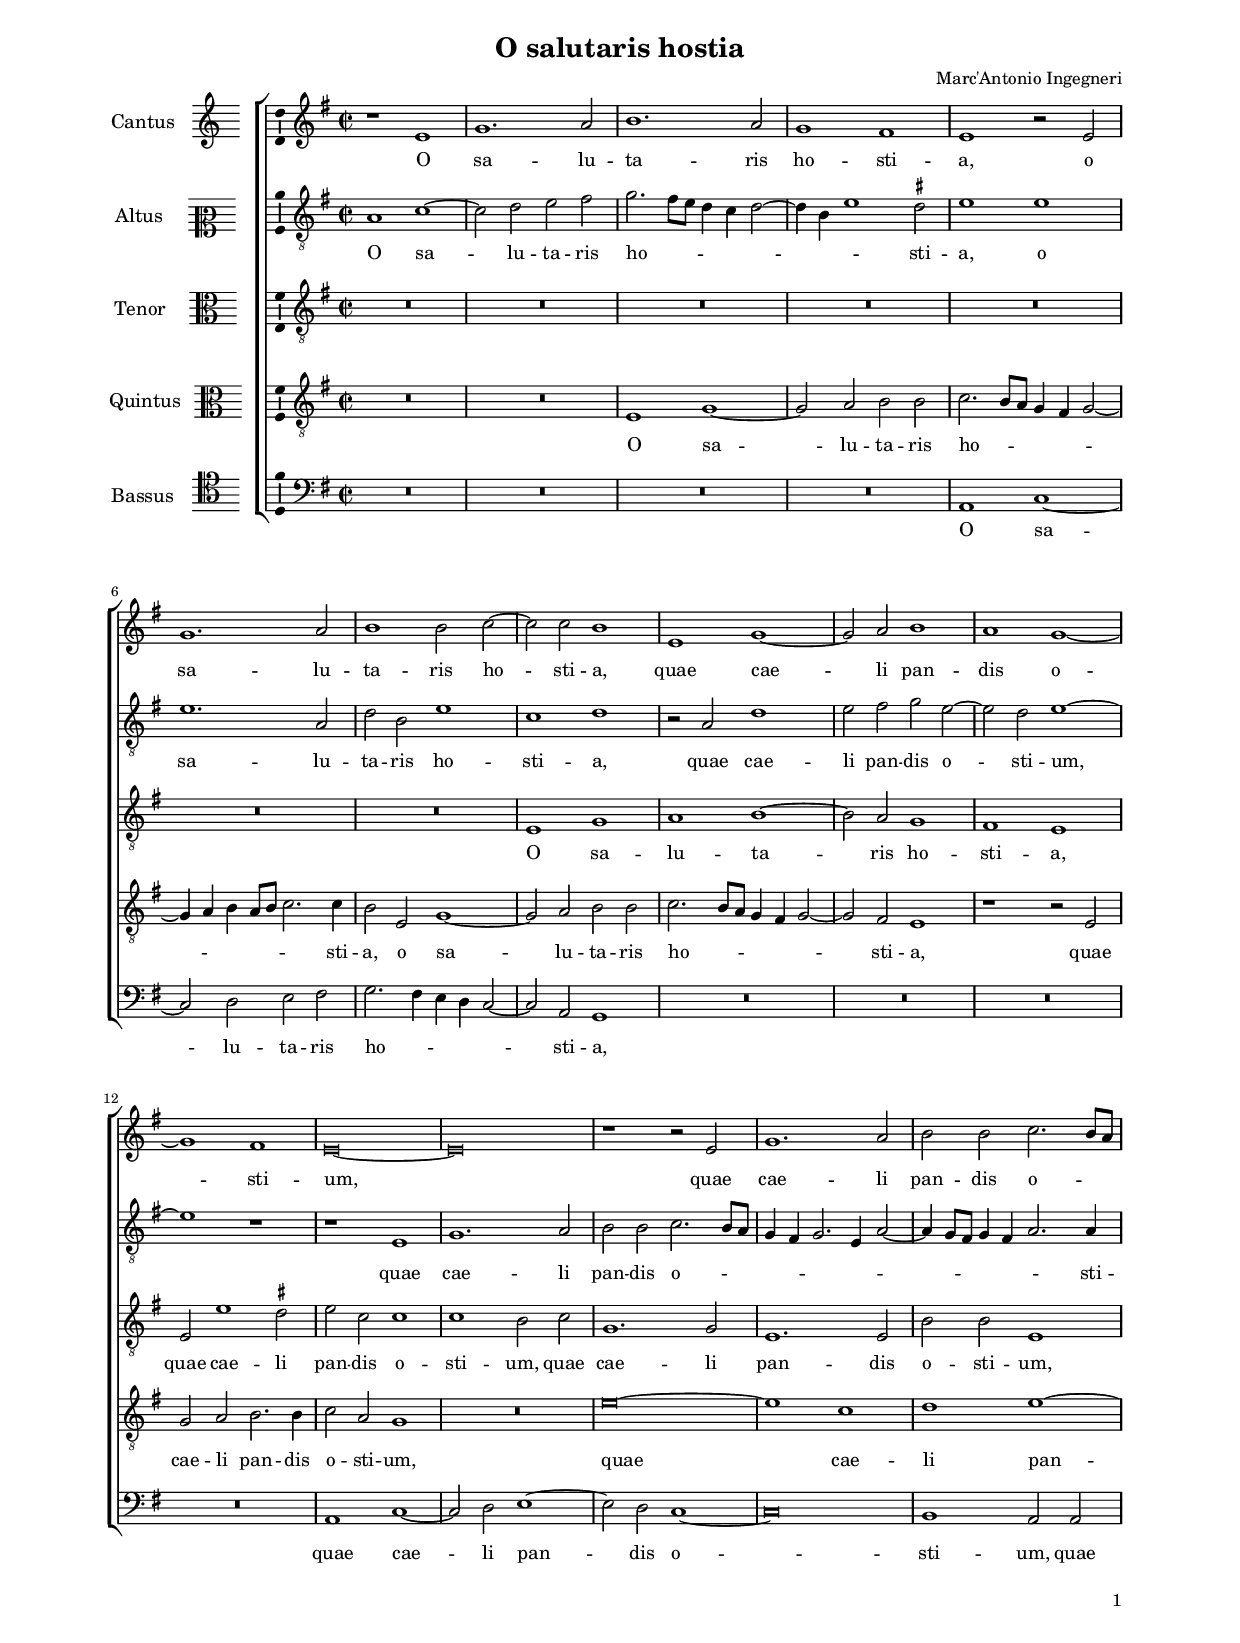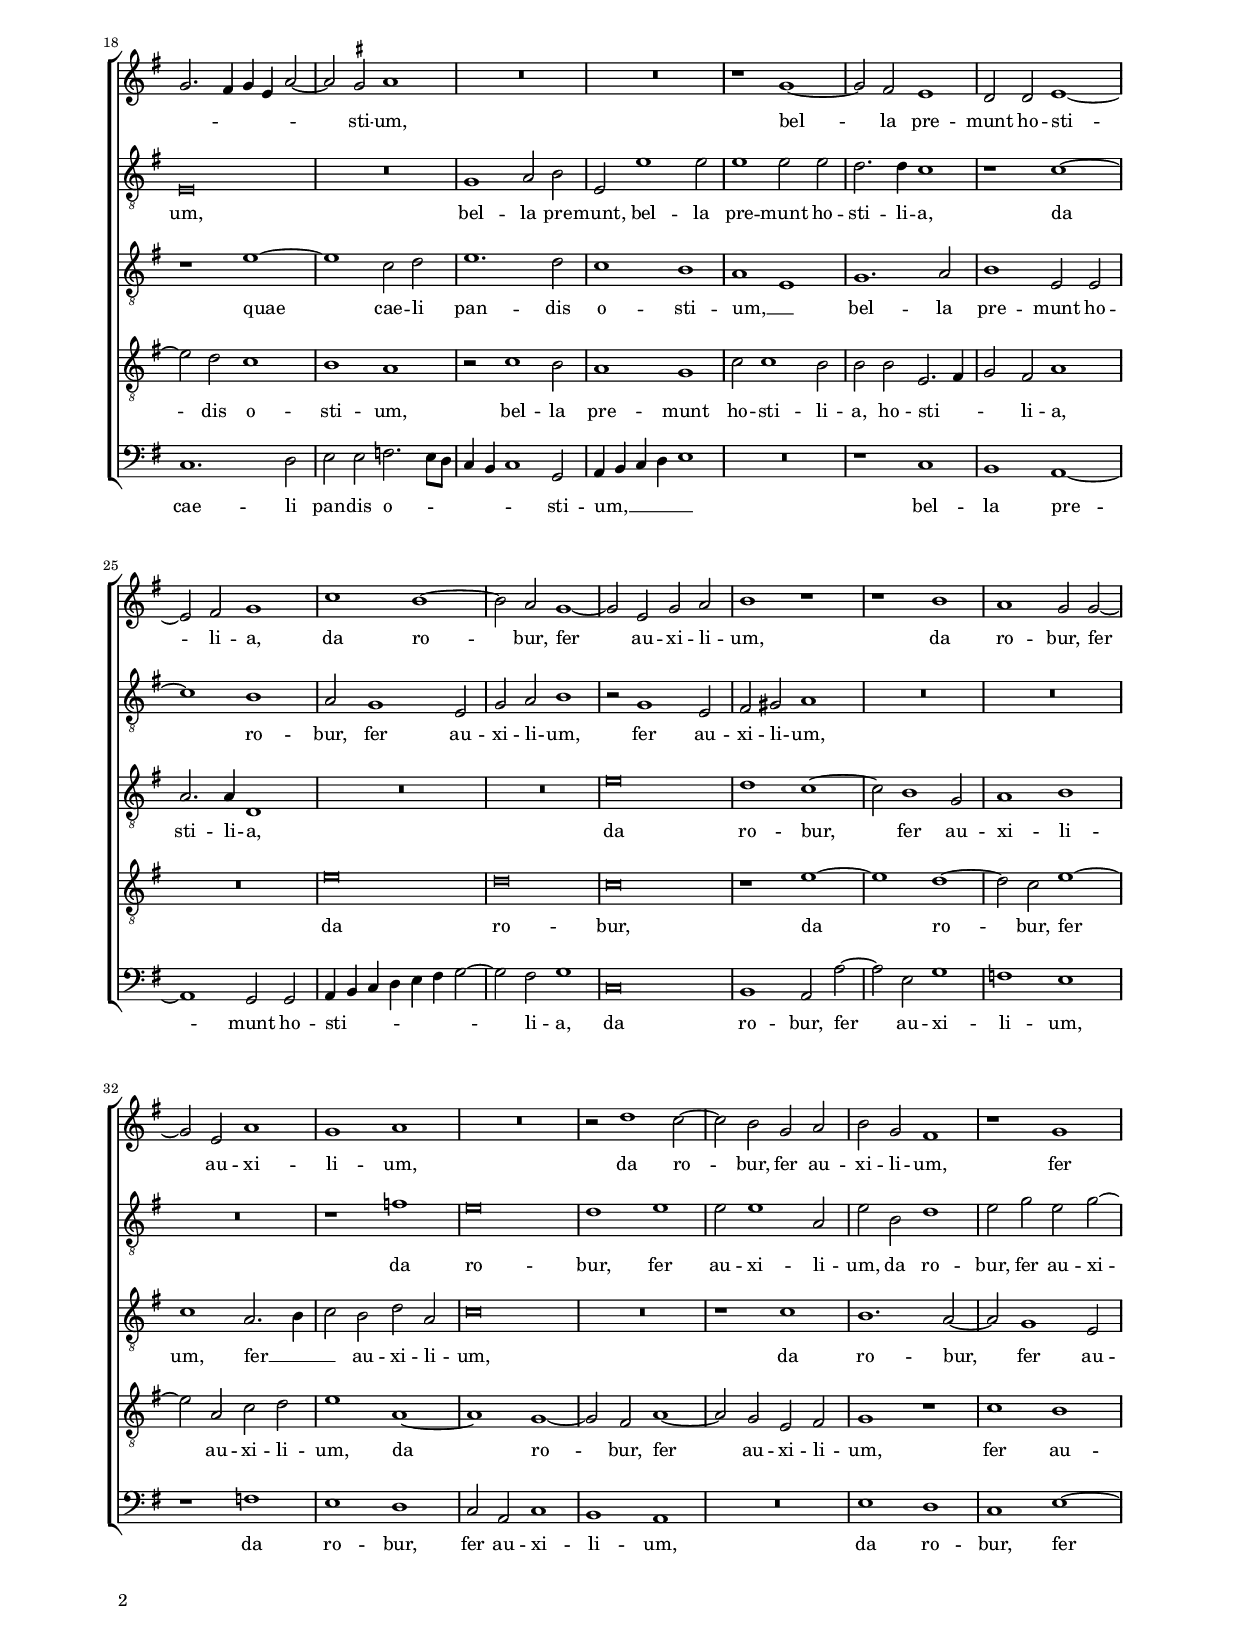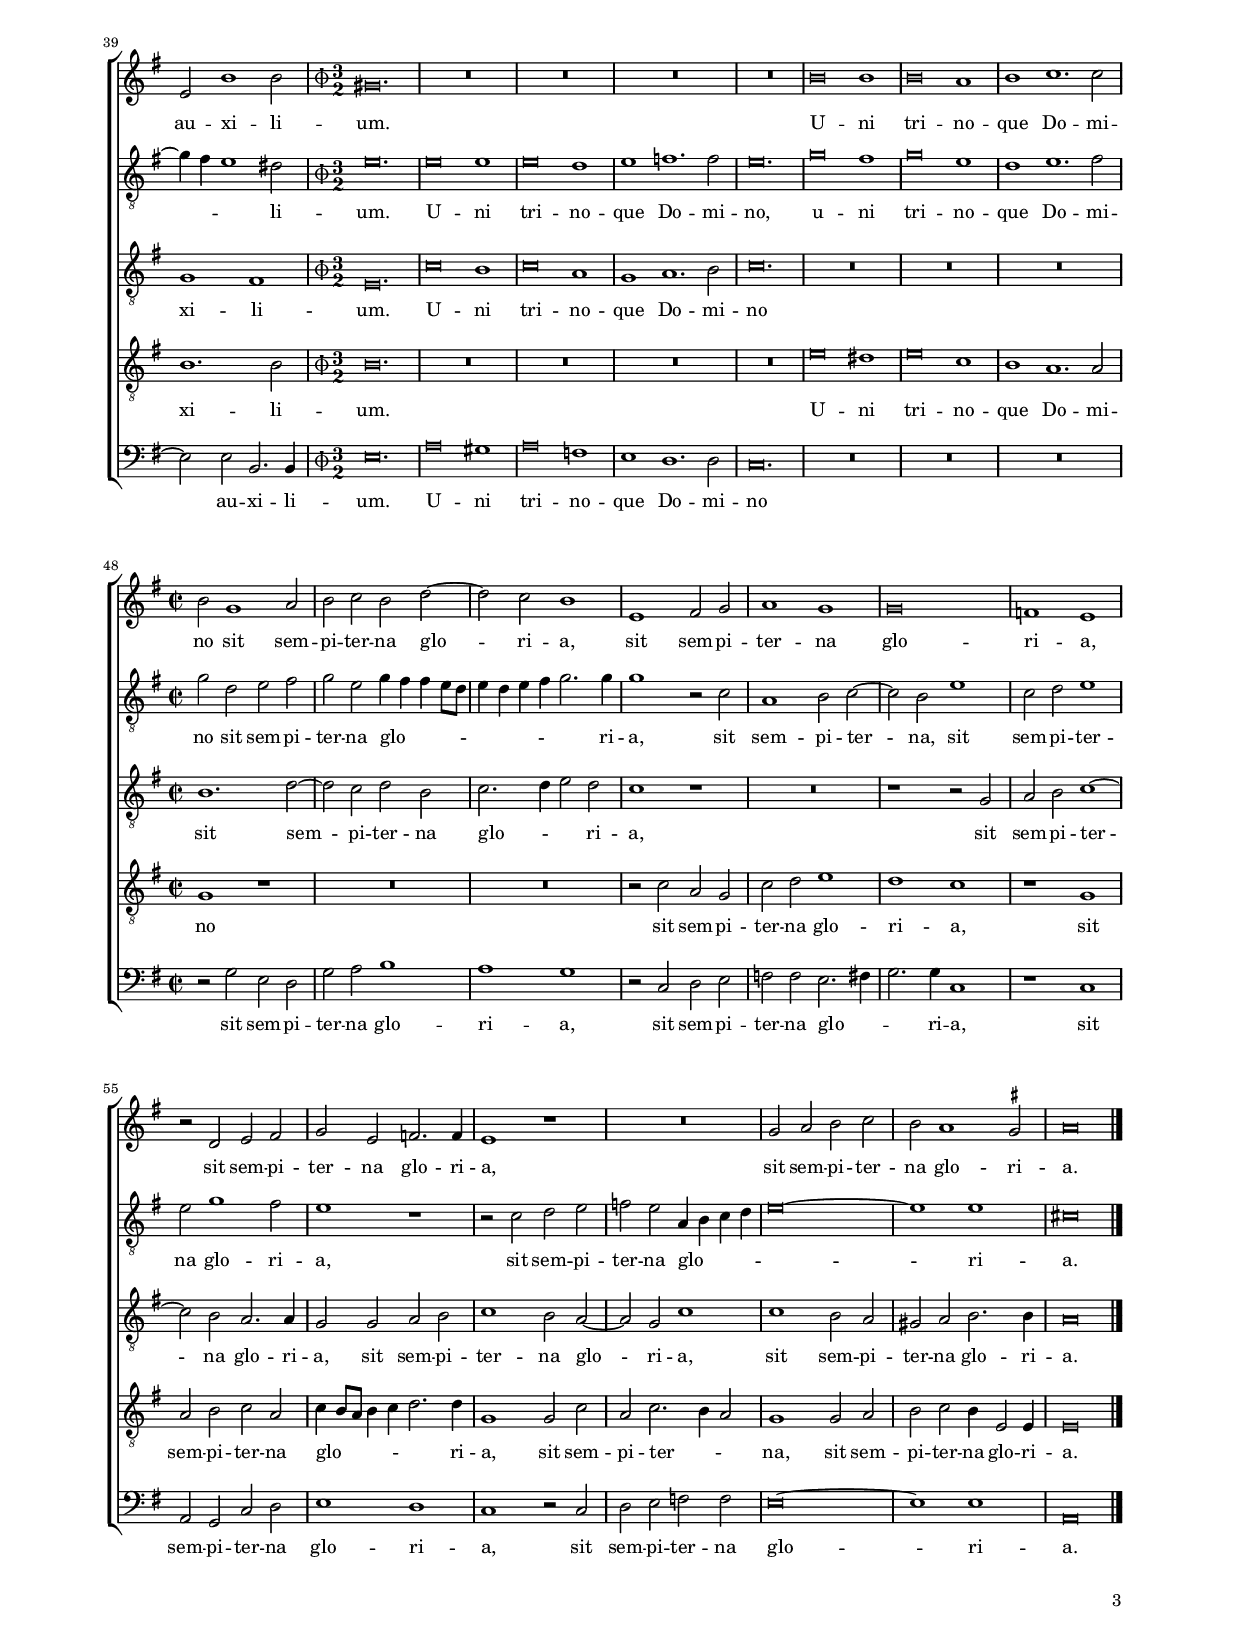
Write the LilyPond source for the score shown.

\header
{
  title="O salutaris hostia"
  composer="Marc'Antonio Ingegneri"
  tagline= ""
}

\version "2.24.1"
\language deutsch
#(set-global-staff-size 15)
% #(set-default-paper-size "letter")
#(ly:set-option 'point-and-click #f)




	ficta = { \once \set suggestAccidentals = ##t }

	forget = #(define-music-function (music) (ly:music?) #{
		\accidentalStyle forget
		$music
		\accidentalStyle default
		#})

   
	#(define ((double-time-signature glyph a b) grob)
	(grob-interpret-markup grob
		(markup #:override '(baseline-skip . 2.5) #:number
		(#:line ((markup (#:musicglyph glyph))
		(#:fontsize -1 #:column (a b)))))))
    
    
\paper
	{
	top-margin = 1.8 \cm
	bottom-margin = 1.2 \cm
	left-margin = 2 \cm
	right-margin = 2 \cm
	ragged-bottom = ##f
	ragged-last-bottom = ##f
	print-page-number = ##f
	system-system-spacing = #'((basic-distance . 17) (minimum-distance . 14) (padding . 7) (strechability . 150))
	oddFooterMarkup=\markup   \fill-line { "" \fromproperty #'page:page-number-string }
	evenFooterMarkup=\markup  \fill-line { \fromproperty #'page:page-number-string "" }
	last-bottom-spacing = #'((basic-distance . 12) (minimum-distance . 7) (padding . 4))
	systems-per-page = 3
	page-count = 3
%	min-systems-per-page = 3
%	print-all-headers = ##t
%	print-first-page-number = ##t
%	first-page-number = 1
	}

	
global = {
	\key c \major
	\time 2/2 \set Score.measureLength = #(ly:make-moment 2/1)
	\set Score.tempoHideNote = ##t
	\tempo 2 = 90
	\skip 1*2*39
	\once \override Score.TimeSignature.stencil = #(double-time-signature "timesig.mensural34" "3" "2") \time 3/1
	\tempo 1 = 135
	\skip 1*3*8
	\time 2/2 \set Score.measureLength = #(ly:make-moment 2/1)
	\tempo 2 = 90
	\skip 1*2*14 \bar "|."
	}
    

incipitcantus = \markup { \score {
	{
	\set Staff.instrumentName = \markup { \fontsize #1 "Cantus" }
	\key c \major
	\clef violin
	s4 \bar ""
	}
	\layout  {
	raggedright = ##t
	indent = 1.6 \cm
	line-width = 2.4\cm
	\context { \Staff \remove Time_signature_engraver }
	\override Staff.Clef.Y-extent = #'(0 . 0)
	}} \hspace #1 }

      
incipitaltus = \markup { \score {
	{
	\set Staff.instrumentName = \markup { \fontsize #1 "Altus" }
	\key c \major
	\clef mezzosoprano
	s4 \bar ""
	}
	\layout  {
	raggedright = ##t
	indent = 1.6 \cm
	line-width = 2.4\cm
	\context { \Staff \remove Time_signature_engraver }
	\override Staff.Clef.Y-extent = #'(0 . 0)
	}} \hspace #1 }


incipittenor = \markup { \score {
	{
	\set Staff.instrumentName = \markup { \fontsize #1 "Tenor" }
	\key c \major
	\clef alto
	s4 \bar ""
	}
	\layout  {
	raggedright = ##t
	indent = 1.6 \cm
	line-width = 2.4\cm
	\context { \Staff \remove Time_signature_engraver }
	\override Staff.Clef.Y-extent = #'(0 . 0)
	}} \hspace #1 }
      
      
incipitquintus = \markup { \score {
	{
	\set Staff.instrumentName = \markup { \fontsize #1 "Quintus" }
	\key c \major
	\clef alto
	s4 \bar ""
	}
	\layout  {
	raggedright = ##t
	indent = 1.6 \cm
	line-width = 2.4\cm
	\context { \Staff \remove Time_signature_engraver }
	\override Staff.Clef.Y-extent = #'(0 . 0)
	}} \hspace #1 }
      
      
incipitbassus = \markup { \score {
	{
	\set Staff.instrumentName = \markup { \fontsize #1 "Bassus" }
	\key c \major
	\clef tenor
	s4 \bar ""
	}
	\layout  {
	raggedright = ##t
	indent = 1.6 \cm
	line-width = 2.4\cm
	\context { \Staff \remove Time_signature_engraver }
	\override Staff.Clef.Y-extent = #'(0 . 0)
	}} \hspace #1 }


cantus =  \relative c''
	{
	r1 a
	c1. d2
	e1. d2
	c1 h
%5
	a1 r2 a |
	c1. d2
	e1 e2 f~
	f2 f e1
	a,1 c~
%10
	c2 d e1 |
	d1 c~
	c1 h
	a\breve~
	a\breve
%15
	r1 r2 a |
	c1. d2
	e2 e f2. e8 d
	c2. h4 c4 a d2~
	d2 \ficta cis d1
%20
	R\breve |
	R\breve
	r1 c~
	c2 h a1
	g2 g a1~
%25
	a2 h c1 |
	f1 e~
	e2 d c1~
	c2 a c d
	e1 r
%30
	r1 e |
	d1 c2 c~
	c2 a d1
	c1 d
	R\breve
%35
	r2 g1 f2~ |
	f2 e c d
	e2 c h1
	r1 c
	a2 e'1 e2
% Triple time
%40
	cis\breve. |
	R\breve.
	R\breve.
	R\breve.
	R\breve.
%45
	e\breve e1 |
	e\breve d1
	e1 f1. f2
% End of triple time
	e2 c1 d2
	e2 f e g~
%50
	g2 f e1 |
	a,1 h2 c
	d1 c
	c\breve
	b1 a
%55
	r2 g a h |
	c2 a b2. b4
	a1 r
	R\breve
	c2 d e f
%60
	e2 d1 \ficta cis2 |
	d\breve |
	}


altus =  \relative c'
	{
	d1 f~
	f2 g a h
	c2. h8 a g4 f g2~
	g4 e a1 \ficta gis2
%5
	a1 a |
	a1. d,2
	g2 e a1
	f1 g
	r2 d g1
%10
	a2 h c2 a~ |
	a2 g a1~
	a1 r
	r1 a,
	c1. d2
%15
	e2 e f2. e8 d |
	c4 h c2. a4 d2~
	d4 c8 h c4 h d2. d4
	a\breve
	R\breve
%20
	c1 d2 e |
	a,2 a'1 a2
	a1 a2 a
	g2. g4 f1
	r1 f~
%25
	f1 e |
	d2 c1 a2
	c2 d e1
	r2 c1 a2
	h2 cis d1
%30
	R\breve |
	R\breve
	R\breve
	r1 b'
	a\breve
%35
	g1 a |
	a2 a1 d,2
	a'2 e g1
	a2 c a c~
	c4 h a1 gis2
%40
% Triple time
	a\breve.
	a\breve a1
	a\breve g1
	a1 b1. b2
	a\breve.
%45
	c\breve h1 |
	c\breve a1
	g1 a1. h2
% End of triple time
	c2 g a h
	c2 a c4 h h a8 g
%50
	a4 g a h c2. c4 |
	c1 r2 f,
	d1 e2 f~
	f2 e a1
	f2 g a1
%55
	a2 c1 h2 |
	a1 r
	r2 f g a
	b2 a d,4 e f g
	a\breve~
%60
	a1 a |
	fis\breve |
	}


tenor =  \relative c'
	{
	R\breve
	R\breve
	R\breve
	R\breve
%5
	R\breve |
	R\breve
	R\breve
	a1 c
	d1 e~
%10
	e2 d c1 |
	h1 a
	a2 a'1 \ficta gis2
	a2 f f1
	f1 e2 f
%15
	c1. c2 |
	a1. a2
	e'2 e a,1
	r1 a'~
	a1 f2 g
%20
	a1. g2 |
	f1 e
	d1 a
	c1. d2
	e1 a,2 a
%25
	d2. d4 g,1 |
	R\breve
	R\breve
	a'\breve
	g1 f~
%30
	f2 e1 c2 |
	d1 e
	f1 d2. e4
	f2 e g d
	f\breve
%35
	R\breve |
	r1 f
	e1. d2~
	d2 c1 a2
	c1 h
%40
% Triple time
	a\breve.
	f'\breve e1
	f\breve d1
	c1 d1. e2
	f\breve.
%45
	R\breve. |
	R\breve.
	R\breve.
% End of triple time
	e1. g2~
	g2 f g e
%50
	f2. g4 a2 g |
	f1 r
	R\breve
	r1 r2 c
	d2 e f1~
%55
	f2 e d2. d4 |
	c2 c d e
	f1 e2 d~
	d2 c f1
	f1 e2 d
%60
	cis2 d e2. e4 |
	d\breve |
	}


quintus  =  \relative c'
	{
	R\breve
	R\breve
	a1 c~
	c2 d e e
%5
	f2. e8 d c4 h c2~ |
	c4 d e d8 e f2. f4
	e2 a, c1~
	c2 d e e
	f2. e8 d c4 h c2~
%10
	c2 h a1 |
	r1 r2 a
	c2 d e2. e4
	f2 d c1
	R\breve
%15
	a'\breve~ |
	a1 f
	g1 a~
	a2 g f1
	e1 d
%20
	r2 f1 e2 |
	d1 c
	f2 f1 e2
	e2 e a,2. h4
	c2 h d1
%25
	R\breve |
	a'\breve
	g\breve
	f\breve
	r1 a~
%30
	a1 g~ |
	g2 f a1~
	a2 d, f g
	a1 d,~
	d1 c~
%35
	c2 h d1~ |
	d2 c a h
	c1 r
	f1 e
	e1. e2
%40
% Triple time
	e\breve.
	R\breve.
	R\breve.
	R\breve.
	R\breve.
%45
	a\breve gis1 |
	a\breve f1
	e1 d1. d2
% End of triple time
	c1 r
	R\breve
%50
	R\breve |
	r2 f d c
	f2 g a1
	g1 f
	r1 c
%55
	d2 e f d |
	f4 e8 d e4 f g2. g4
	c,1 c2 f
	d2 f2. e4 d2
	c1 c2 d
%60
	e2 f e4 a,2 a4 |
	a\breve |
	}


bassus  =  \relative c
	{
	R\breve
	R\breve
	R\breve
	R\breve
%5
	d1 f~ |
	f2 g a h
	c2. h4 a g f2~
	f2 d c1
	R\breve
%10
	R\breve |
	R\breve
	R\breve
	d1 f~
	f2 g a1~
%15
	a2 g f1~ |
	f\breve
	e1 d2 d
	f1. g2
	a2 a b2. a8 g
%20
	f4 e f1 c2 |
	d4 e f g a1
	R\breve
	r1 f
	e1 d~
%25
	d1 c2 c |
	d4 e f g a h c2~
	c2 h c1
	f,\breve
	e1 d2 d'~
%30
	d2 a c1 |
	b1 a
	r1 b
	a1 g
	f2 d f1
%35
	e1 d |
	R\breve
	a'1 g
	f1 a~
	a2 a e2. e4
%40
% Triple time
	a\breve.
	d\breve cis1
	d\breve b1
	a1 g1. g2
	f\breve.
%45
	R\breve. |
	R\breve.
	R\breve.
% End of triple time
	r2 c' a g
	c2 d e1
%50
	d1 c |
	r2 f, g a
	b2 b a2. h4
	c2. c4 f,1
	r1 f
%55
	d2 c f g |
	a1 g
	f1 r2 f
	g2 a b b
	a\breve~
%60
	a1 a |
	d,\breve |
	}


lyricscantus = \lyricmode {
	O sa -- lu -- ta -- ris ho -- sti -- a,
	o sa -- lu -- ta -- ris ho -- sti -- a,
	quae cae -- li pan -- dis o -- sti -- um,
	quae cae -- li pan -- dis o -- _ _ _ _ _ _ _ sti -- um,
	bel -- la pre -- munt ho -- sti -- li -- a,
	da ro -- bur, fer au -- xi -- li -- um,
	da ro -- bur, fer au -- xi -- li -- um,
	da ro -- bur, fer au -- xi -- li -- um,
	fer au -- xi -- li -- um.
	U -- ni tri -- no -- que Do -- mi -- no
	sit sem -- pi -- ter -- na glo -- ri -- a,
	sit sem -- pi -- ter -- na glo -- ri -- a,
	sit sem -- pi -- ter -- na glo -- ri -- a,
	sit sem -- pi -- ter -- na glo -- ri -- a.
	}


lyricsaltus = \lyricmode {
	O sa -- lu -- ta -- ris ho -- _ _ _ _ _ _ _ sti -- a,
	o sa -- lu -- ta -- ris ho -- sti -- a,
	quae cae -- li pan -- dis o -- sti -- um,
	quae cae -- li pan -- dis o -- _ _ _ _ _ _ _ _ _ _ _ _ sti -- um,
	bel -- la pre -- munt,
	bel -- la pre -- munt ho -- sti -- li -- a,
	da ro -- bur, fer au -- xi -- li -- um,
	fer au -- xi -- li -- um,
	da ro -- bur, fer au -- xi -- li -- um,
	da ro -- bur, fer au -- xi -- _ _ li -- um.
	U -- ni tri -- no -- que Do -- mi -- no,
	u -- ni tri -- no -- que Do -- mi -- no
	sit sem -- pi -- ter -- na glo -- _ _ _ _ _ _ _ _ _ ri -- a,
	sit sem -- pi -- ter -- na,
	sit sem -- pi -- ter -- na glo -- ri -- a,
	sit sem -- pi -- ter -- na glo -- _ _ _ _ ri -- a.
	}


lyricstenor = \lyricmode {
	O sa -- lu -- ta -- ris ho -- sti -- a,
	quae cae -- li pan -- dis o -- sti -- um,
	quae cae -- li pan -- dis o -- sti -- um,
	quae cae -- li pan -- dis o -- sti -- um, __ _
	bel -- la pre -- munt ho -- sti -- li -- a,
	da ro -- bur, fer au -- xi -- li -- um,
	fer __ _ _ au -- xi -- li -- um,
	da ro -- bur, fer au -- xi -- li -- um.
	U -- ni tri -- no -- que Do -- mi -- no
	sit sem -- pi -- ter -- na glo -- _ _ ri -- a,
	sit sem -- pi -- ter -- na glo -- ri -- a,
	sit sem -- pi -- ter -- na glo -- ri -- a,
	sit sem -- pi -- ter -- na glo -- ri -- a.
	}


lyricsquintus = \lyricmode {
	O sa -- lu -- ta -- ris ho -- _ _ _ _ _ _ _ _ _ _ sti -- a,
	o sa -- lu -- ta -- ris ho -- _ _ _ _ _ sti -- a,
	quae cae -- li pan -- dis o -- sti -- um,
	quae cae -- li pan -- dis o -- sti -- um,
	bel -- la pre -- munt ho -- sti -- li -- a,
	ho -- sti -- _ _ li -- a,
	da ro -- bur,
	da ro -- bur, fer au -- xi -- li -- um,
	da ro -- bur, fer au -- xi -- li -- um,
	fer au -- xi -- li -- um.
	U -- ni tri -- no -- que Do -- mi -- no
	sit sem -- pi -- ter -- na glo -- ri -- a,
	sit sem -- pi -- ter -- na glo -- _ _ _ _ _ ri -- a,
	sit sem -- pi -- ter -- _ _ na,
	sit sem -- pi -- ter -- na glo -- ri -- a.
	}


lyricsbassus = \lyricmode {
	O sa -- lu -- ta -- ris ho -- _ _ _ _ sti -- a,
	quae cae -- li pan -- dis o -- sti -- um,
	quae cae -- li pan -- dis o -- _ _ _ _ _ sti -- um, __ _ _ _ _
	bel -- la pre -- munt ho -- sti -- _ _ _ _ _ _ li -- a,
	da ro -- bur, fer au -- xi -- li -- um,
	da ro -- bur, fer au -- xi -- li -- um,
	da ro -- bur, fer au -- xi -- li -- um.
	U -- ni tri -- no -- que Do -- mi -- no
	sit sem -- pi -- ter -- na glo -- ri -- a,
	sit sem -- pi -- ter -- na glo -- _ _ ri -- a,
	sit sem -- pi -- ter -- na glo -- ri -- a,
	sit sem -- pi -- ter -- na glo -- ri -- a.
	}


\score
{  
	\transpose c g, {
	\new ChoirStaff \with { \override StaffGrouper.staff-staff-spacing.basic-distance = #12 }
	<<

	\new Staff << \global
	\new Voice="v1" {
		\set Staff.instrumentName=\incipitcantus
%		\set Staff.instrumentName= "S"
		\set Staff.midiInstrument = "reed organ"
		\clef violin
		\cantus }
	\new Lyrics \lyricsto "v1" {\lyricscantus }
	>>


	\new Staff << \global
	\new Voice="v2" {
		\set Staff.instrumentName=\incipitaltus
%		\set Staff.instrumentName= "A"
		\set Staff.midiInstrument = "reed organ"
		\clef "G_8"
		\altus}
	\new Lyrics \lyricsto "v2" {\lyricsaltus }
	>>


	\new Staff << \global
	\new Voice="v3" {
		\set Staff.instrumentName=\incipittenor
%		\set Staff.instrumentName= "T"
		\set Staff.midiInstrument = "reed organ"
		\clef "G_8"
		\tenor }
	\new Lyrics \lyricsto "v3" {\lyricstenor }
	>>


	\new Staff << \global
	\new Voice="v5" {
		\set Staff.instrumentName=\incipitquintus
%		\set Staff.instrumentName= "Q"
		\set Staff.midiInstrument = "reed organ"
		\clef "G_8"
		\quintus}
	\new Lyrics \lyricsto "v5" {\lyricsquintus }
	>>


	\new Staff << \global
	\new Voice="v4" {
		\set Staff.instrumentName=\incipitbassus
%		\set Staff.instrumentName= "B"
		\set Staff.midiInstrument = "reed organ"
		\clef bass 
		\bassus }
	\new Lyrics \lyricsto "v4" {\lyricsbassus}
	>>

	>>
	} % transpose

	\layout
	{
	indent = 2.5\cm
	\context { \Lyrics \override VerticalAxisGroup.nonstaff-relatedstaff-spacing.padding = #1.4 }
%	\context { \Lyrics \override LyricText.font-size = #1 }
	\context { \Staff \override TimeSignature.break-visibility = #end-of-line-invisible }
	\context { \Staff \consists Ambitus_engraver }
	\context { \Score \override BarNumber.padding = #2 }
	\context { \Voice \override NoteHead.style = #'baroque }
	}

\midi
	{
    	
	}

}


% EOF
